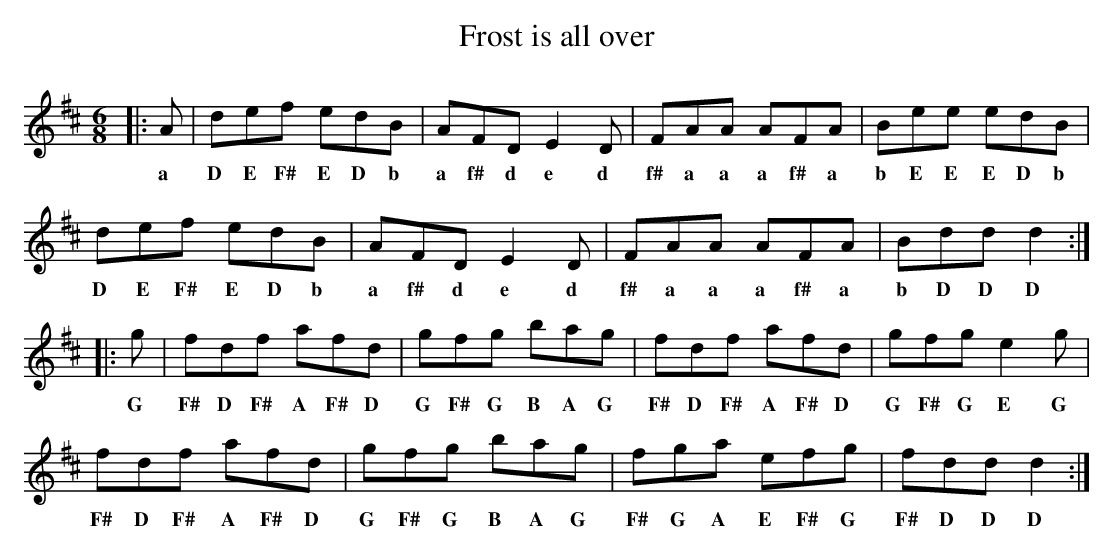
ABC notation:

X:1
T:Frost is all over
M:6/8
L:1/8
K:D
|:A|def edB|AFD E2D|FAA AFA|Bee edB|
w:a D E F# E D b a f# d e d f# a a a f# a b E E E D b
def edB|AFD E2D|FAA AFA|Bdd d2:|
w:D E F# E D b a f# d e d f# a a a f# a b D D D
|:g|fdf afd|gfg bag|fdf afd|gfg e2g|
w:G F# D F# A F# D G F# G B A G F# D F# A F# D G F# G E G
fdf afd|gfg bag|fga efg|fdd d2:|
w:F# D F# A F# D G F# G B A G F# G A E F# G F# D D D
